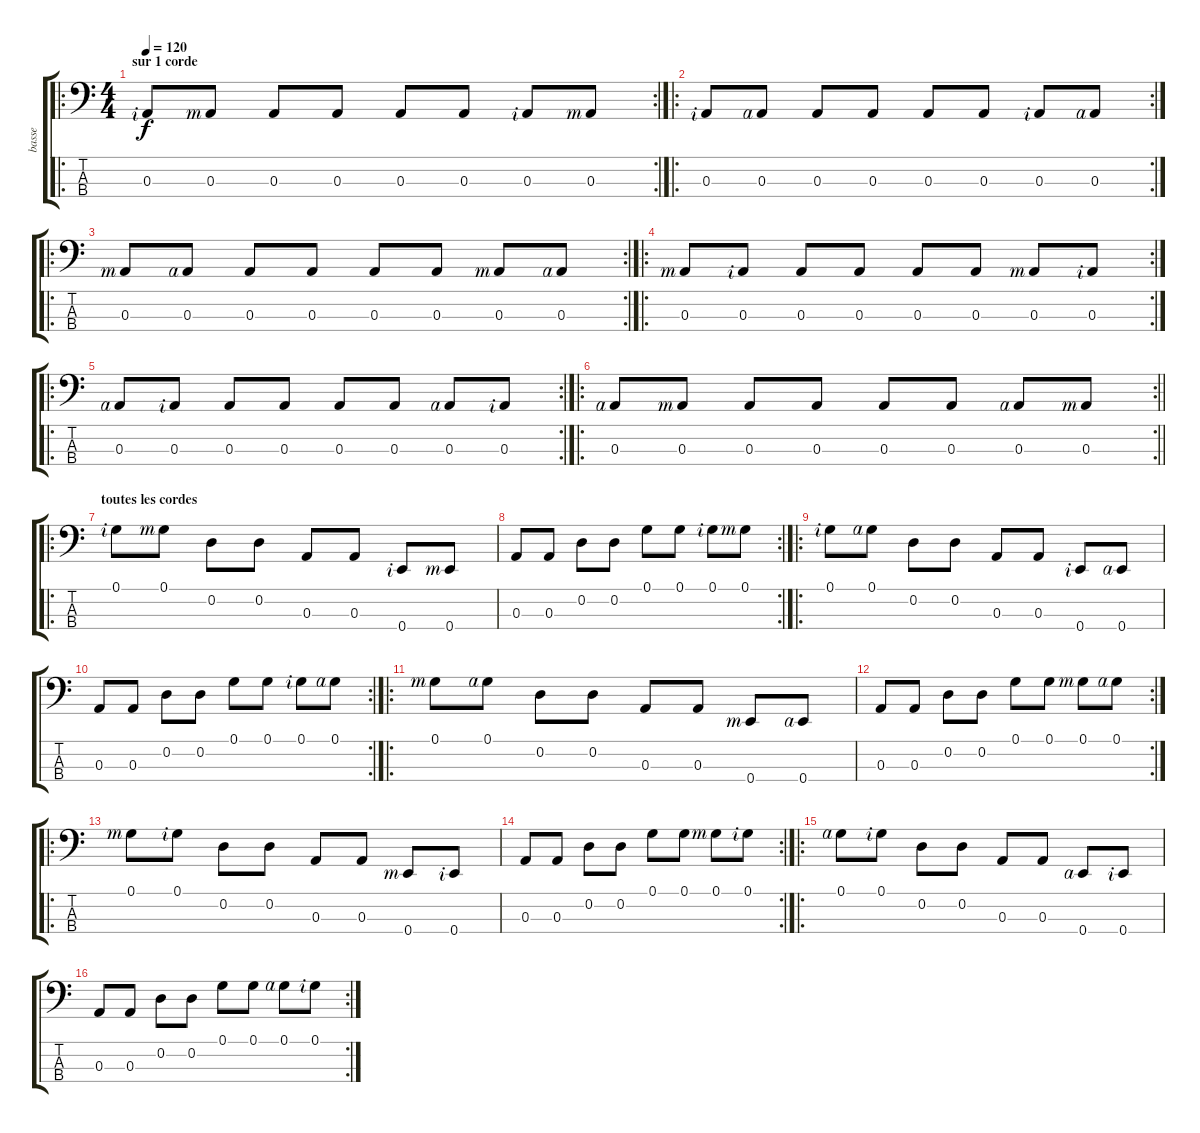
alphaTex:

\track ("basse" "basse") {instrument acousticguitarsteel}
\staff {score tabs}
\tuning (G2 D2 A1 E1) {hide}
\ro
\rc 2
\ts (4 4)
\section ("" "sur 1 corde")
\tempo 120
\clef f4
\ks c
0.3{rf 2}.8{dy f instrument acousticguitarsteel} 0.3{rf 3}.8 0.3.8 0.3.8 0.3.8 0.3.8 0.3{rf 2}.8 0.3{rf 3}.8 |
\ro
\rc 2
0.3{rf 2}.8 0.3{rf 4}.8 0.3.8 0.3.8 0.3.8 0.3.8 0.3{rf 2}.8 0.3{rf 4}.8 |
\ro
\rc 2
0.3{rf 3}.8 0.3{rf 4}.8 0.3.8 0.3.8 0.3.8 0.3.8 0.3{rf 3}.8 0.3{rf 4}.8 |
\ro
\rc 2
0.3{rf 3}.8 0.3{rf 2}.8 0.3.8 0.3.8 0.3.8 0.3.8 0.3{rf 3}.8 0.3{rf 2}.8 |
\ro
\rc 2
0.3{rf 4}.8 0.3{rf 2}.8 0.3.8 0.3.8 0.3.8 0.3.8 0.3{rf 4}.8 0.3{rf 2}.8 |
\ro
\rc 2
\barLineRight lightlight
0.3{rf 4}.8 0.3{rf 3}.8 0.3.8 0.3.8 0.3.8 0.3.8 0.3{rf 4}.8 0.3{rf 3}.8 |
\ro
\section ("" "toutes les cordes")
0.1{rf 2}.8 0.1{rf 3}.8 0.2.8 0.2.8 0.3.8 0.3.8 0.4{rf 2}.8 0.4{rf 3}.8 |
\rc 2
0.3.8 0.3.8 0.2.8 0.2.8 0.1.8 0.1.8 0.1{rf 2}.8 0.1{rf 3}.8 |
\ro
0.1{rf 2}.8 0.1{rf 4}.8 0.2.8 0.2.8 0.3.8 0.3.8 0.4{rf 2}.8 0.4{rf 4}.8 |
\rc 2
0.3.8 0.3.8 0.2.8 0.2.8 0.1.8 0.1.8 0.1{rf 2}.8 0.1{rf 4}.8 |
\ro
0.1{rf 3}.8 0.1{rf 4}.8 0.2.8 0.2.8 0.3.8 0.3.8 0.4{rf 3}.8 0.4{rf 4}.8 |
\rc 2
0.3.8 0.3.8 0.2.8 0.2.8 0.1.8 0.1.8 0.1{rf 3}.8 0.1{rf 4}.8 |
\ro
0.1{rf 3}.8 0.1{rf 2}.8 0.2.8 0.2.8 0.3.8 0.3.8 0.4{rf 3}.8 0.4{rf 2}.8 |
\rc 2
0.3.8 0.3.8 0.2.8 0.2.8 0.1.8 0.1.8 0.1{rf 3}.8 0.1{rf 2}.8 |
\ro
0.1{rf 4}.8 0.1{rf 2}.8 0.2.8 0.2.8 0.3.8 0.3.8 0.4{rf 4}.8 0.4{rf 2}.8 |
\rc 2
0.3.8 0.3.8 0.2.8 0.2.8 0.1.8 0.1.8 0.1{rf 4}.8 0.1{rf 2}.8
